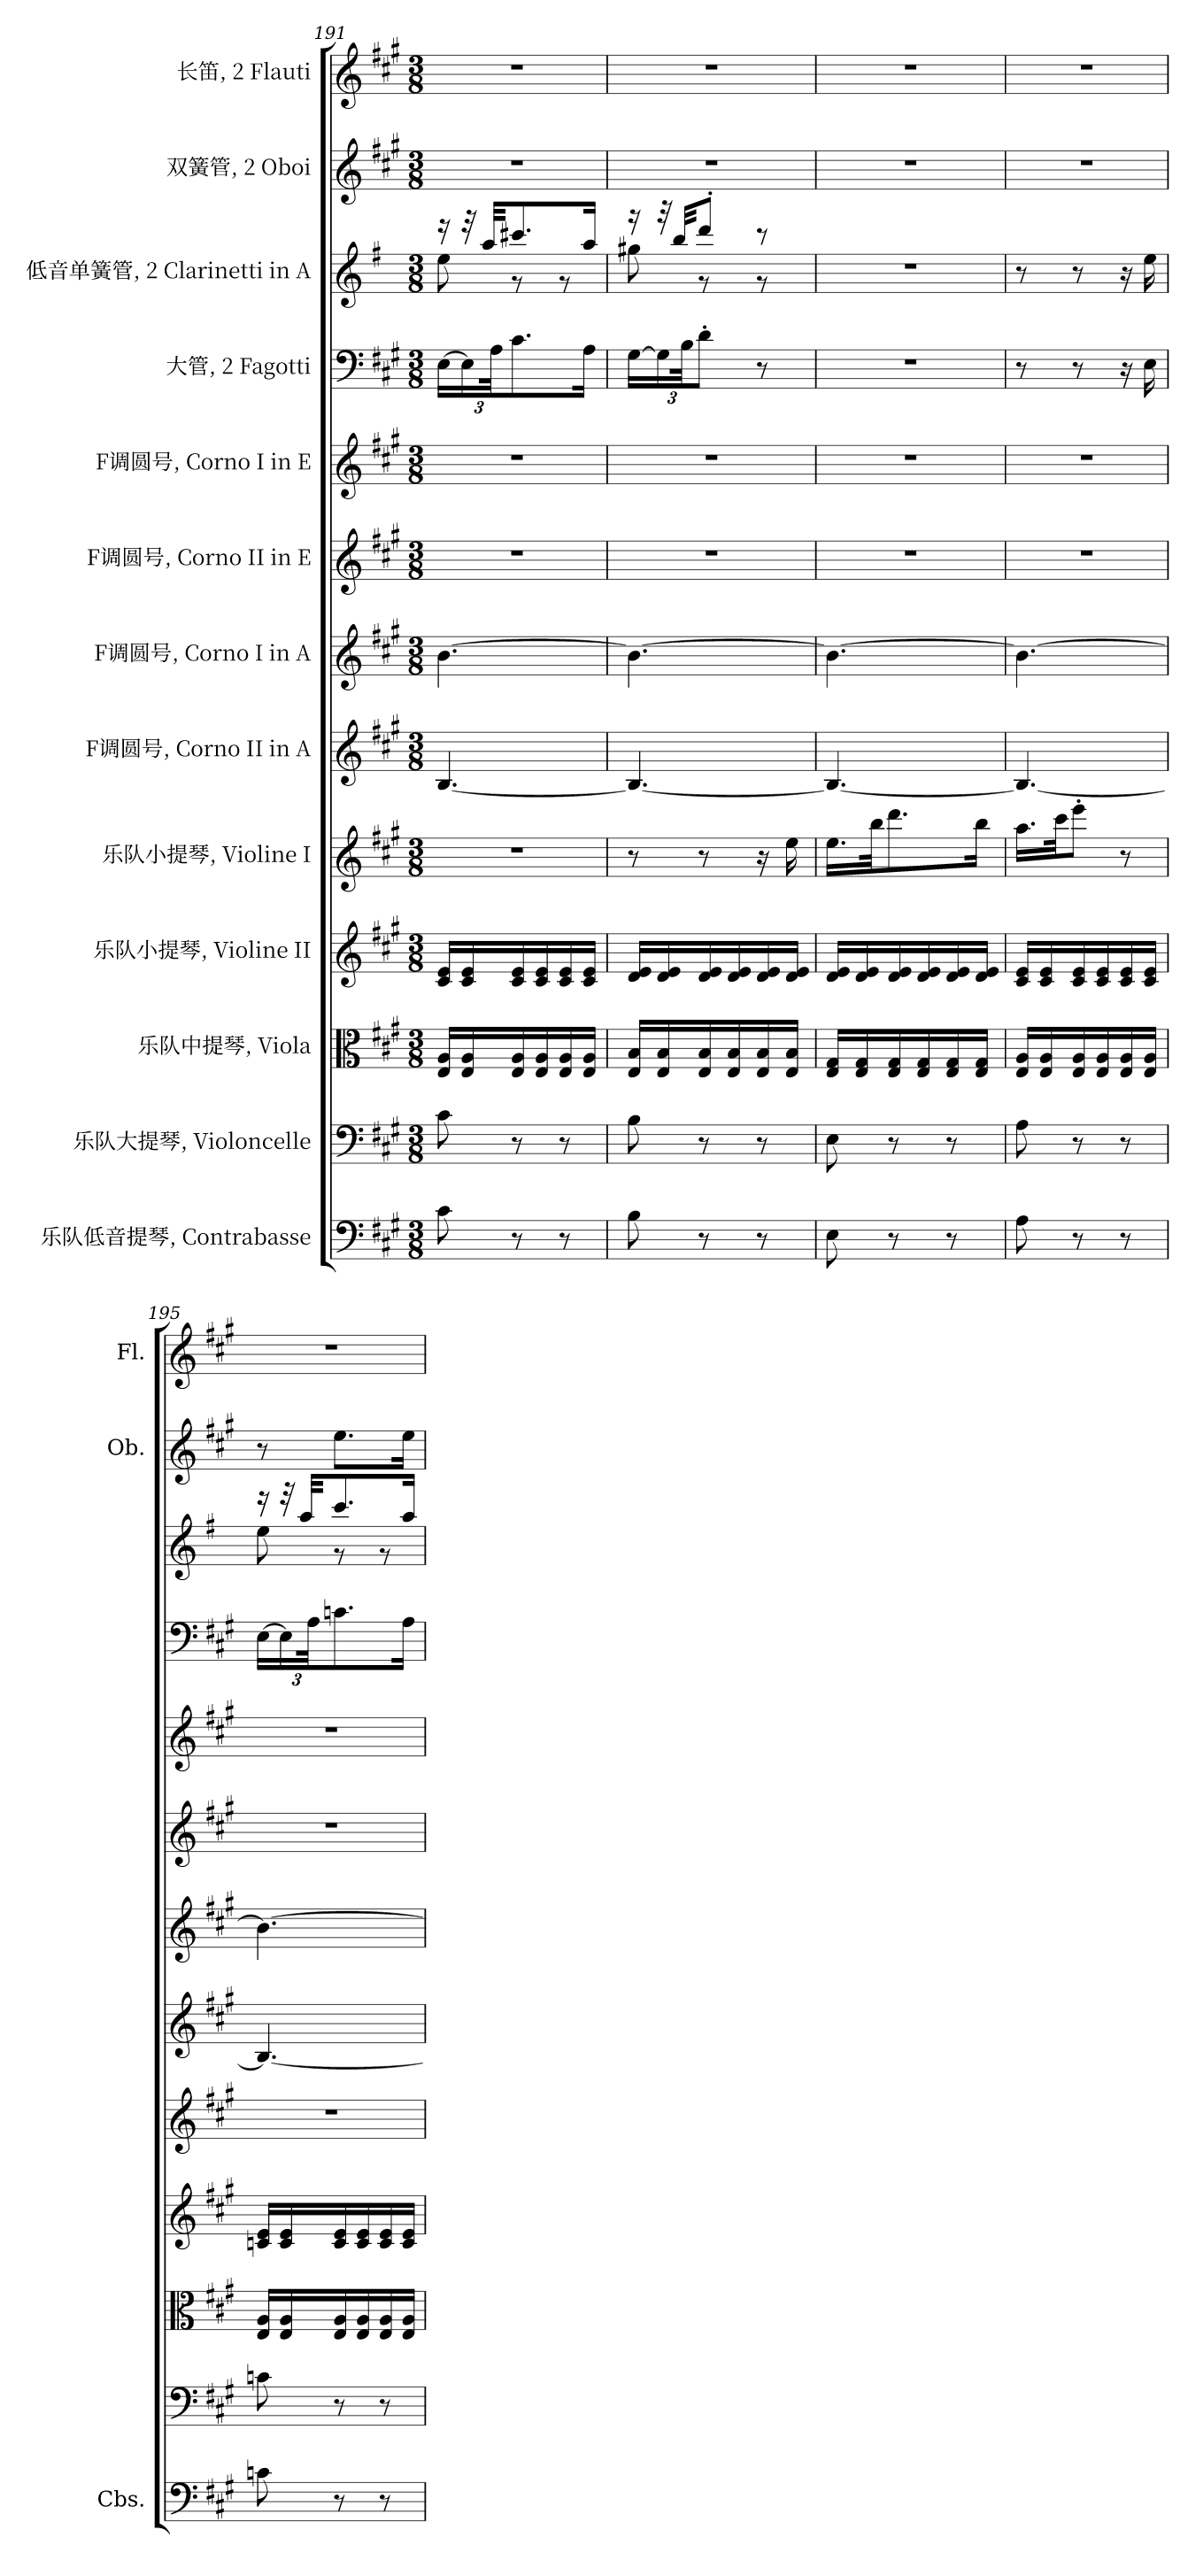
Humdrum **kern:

**kern	**kern	**kern	**kern	**kern	**kern	**kern	**kern	**kern	**kern	**kern	**kern	**kern
*part13	*part12	*part11	*part10	*part9	*part8	*part7	*part6	*part5	*part4	*part3	*part2	*part1
*staff13	*staff12	*staff11	*staff10	*staff9	*staff8	*staff7	*staff6	*staff5	*staff4	*staff3	*staff2	*staff1
*I"乐队低音提琴, Contrabasse	*I"乐队大提琴, Violoncelle	*I"乐队中提琴, Viola	*I"乐队小提琴, Violine II	*I"乐队小提琴, Violine I	*I"F调圆号, Corno II in A	*I"F调圆号, Corno I in A	*I"F调圆号, Corno II in E	*I"F调圆号, Corno I in E	*I"大管, 2 Fagotti	*I"低音单簧管, 2 Clarinetti in A	*I"双簧管, 2 Oboi	*I"长笛, 2 Flauti
*I'Cbs.	*	*	*	*	*	*	*	*	*	*	*I'Ob.	*I'Fl.
!!LO:PB:g=z
*clefF4	*clefF4	*clefC3	*clefG2	*clefG2	*clefG2	*clefG2	*clefG2	*clefG2	*clefF4	*clefG2	*clefG2	*clefG2
*ITrd7c12	*	*	*	*	*ITrd4c7	*ITrd4c7	*ITrd4c7	*ITrd4c7	*	*ITrd8c14	*	*
*k[f#c#g#]	*k[f#c#g#]	*k[f#c#g#]	*k[f#c#g#]	*k[f#c#g#]	*k[f#c#]	*k[f#c#]	*k[f#c#]	*k[f#c#]	*k[f#c#g#]	*k[f#]	*k[f#c#g#]	*k[f#c#g#]
*M3/8	*M3/8	*M3/8	*M3/8	*M3/8	*M3/8	*M3/8	*M3/8	*M3/8	*M3/8	*M3/8	*M3/8	*M3/8
*MM38	*MM38	*MM38	*MM38	*MM38	*MM38	*MM38	*MM38	*MM38	*MM38	*MM38	*MM38	*MM38
=191	=191	=191	=191	=191	=191	=191	=191	=191	=191	=191	=191	=191
*	*	*	*	*	*	*	*	*	*	*^	*	*
8C#\	8c#\	16E/ 16A/LL	16c#/ 16e/LL	4.r	[4.E/	[4.e\	4.r	4.r	[16E\LL	16r	8e\	4.r	4.r
*	*	*	*	*	*	*	*	*	*Xbrackettup	*	*	*	*
.	.	16E/ 16A/	16c#/ 16e/	.	.	.	.	.	24E\]	32r	.	.	.
.	.	.	.	.	.	.	.	.	.	32a/KKL	.	.	.
.	.	.	.	.	.	.	.	.	48A\JK	.	.	.	.
8r	8r	16E/ 16A/	16c#/ 16e/	.	.	.	.	.	8.c#\	8.cc#X/	8r	.	.
.	.	16E/ 16A/	16c#/ 16e/	.	.	.	.	.	.	.	.	.	.
8r	8r	16E/ 16A/	16c#/ 16e/	.	.	.	.	.	.	.	8r	.	.
.	.	16E/ 16A/JJ	16c#/ 16e/JJ	.	.	.	.	.	16A\Jk	16a/Jk	.	.	.
=192	=192	=192	=192	=192	=192	=192	=192	=192	=192	=192	=192	=192	=192
*	*	*	*	*	*	*	*	*	*	*	*	*	*MM38
8BB\	8B\	16E/ 16B/LL	16d/ 16e/LL	8r	4.E/_	4.e\_	4.r	4.r	[16G#\LL	16r	8g#X\	4.r	4.r
.	.	16E/ 16B/	16d/ 16e/	.	.	.	.	.	24G#\]	32r	.	.	.
.	.	.	.	.	.	.	.	.	.	32b/KKL	.	.	.
.	.	.	.	.	.	.	.	.	48B\JK	.	.	.	.
8r	8r	16E/ 16B/	16d/ 16e/	8r	.	.	.	.	8d'\J	8dd'/J	8r	.	.
.	.	16E/ 16B/	16d/ 16e/	.	.	.	.	.	.	.	.	.	.
8r	8r	16E/ 16B/	16d/ 16e/	16r	.	.	.	.	8r	8r	8r	.	.
.	.	16E/ 16B/JJ	16d/ 16e/JJ	16ee\	.	.	.	.	.	.	.	.	.
*	*	*	*	*	*	*	*	*	*	*v	*v	*	*
=193	=193	=193	=193	=193	=193	=193	=193	=193	=193	=193	=193	=193
*	*	*	*	*	*	*	*	*	*	*	*	*MM38
8EE\	8E\	16E/ 16G#/LL	16d/ 16e/LL	16.ee\LL	4.E/_	4.e\_	4.r	4.r	4.r	4.r	4.r	4.r
.	.	16E/ 16G#/	16d/ 16e/	.	.	.	.	.	.	.	.	.
.	.	.	.	32bb\JK	.	.	.	.	.	.	.	.
8r	8r	16E/ 16G#/	16d/ 16e/	8.ddd\	.	.	.	.	.	.	.	.
.	.	16E/ 16G#/	16d/ 16e/	.	.	.	.	.	.	.	.	.
8r	8r	16E/ 16G#/	16d/ 16e/	.	.	.	.	.	.	.	.	.
.	.	16E/ 16G#/JJ	16d/ 16e/JJ	16bb\Jk	.	.	.	.	.	.	.	.
=194	=194	=194	=194	=194	=194	=194	=194	=194	=194	=194	=194	=194
*	*	*	*	*	*	*	*	*	*	*	*	*MM38
8AA\	8A\	16E/ 16A/LL	16c#/ 16e/LL	16.aa\LL	4.E/_	4.e\_	4.r	4.r	8r	8r	4.r	4.r
.	.	16E/ 16A/	16c#/ 16e/	.	.	.	.	.	.	.	.	.
.	.	.	.	32ccc#\JK	.	.	.	.	.	.	.	.
8r	8r	16E/ 16A/	16c#/ 16e/	8eee'\J	.	.	.	.	8r	8r	.	.
.	.	16E/ 16A/	16c#/ 16e/	.	.	.	.	.	.	.	.	.
8r	8r	16E/ 16A/	16c#/ 16e/	8r	.	.	.	.	16r	16r	.	.
.	.	16E/ 16A/JJ	16c#/ 16e/JJ	.	.	.	.	.	16E\	16e\	.	.
!!LO:PB:g=z
=195	=195	=195	=195	=195	=195	=195	=195	=195	=195	=195	=195	=195
*	*	*	*	*	*	*	*	*	*	*	*	*MM38
*	*	*	*	*	*	*	*	*	*	*^	*	*
8Cn\	8cn\	16E/ 16A/LL	16cn/ 16e/LL	4.r	4.E/_	4.e\_	4.r	4.r	[16E\LL	16r	8e\	8r	4.r
.	.	16E/ 16A/	16c/ 16e/	.	.	.	.	.	24E\]	32r	.	.	.
.	.	.	.	.	.	.	.	.	.	32a/KKL	.	.	.
.	.	.	.	.	.	.	.	.	48A\JK	.	.	.	.
8r	8r	16E/ 16A/	16c/ 16e/	.	.	.	.	.	8.cn\	8.cc/	8r	8.ee\L	.
.	.	16E/ 16A/	16c/ 16e/	.	.	.	.	.	.	.	.	.	.
8r	8r	16E/ 16A/	16c/ 16e/	.	.	.	.	.	.	.	8r	.	.
.	.	16E/ 16A/JJ	16c/ 16e/JJ	.	.	.	.	.	16A\Jk	16a/Jk	.	16ee\Jk	.
*	*	*	*	*	*	*	*	*	*	*v	*v	*	*
=	=	=	=	=	=	=	=	=	=	=	=	=
*-	*-	*-	*-	*-	*-	*-	*-	*-	*-	*-	*-	*-
